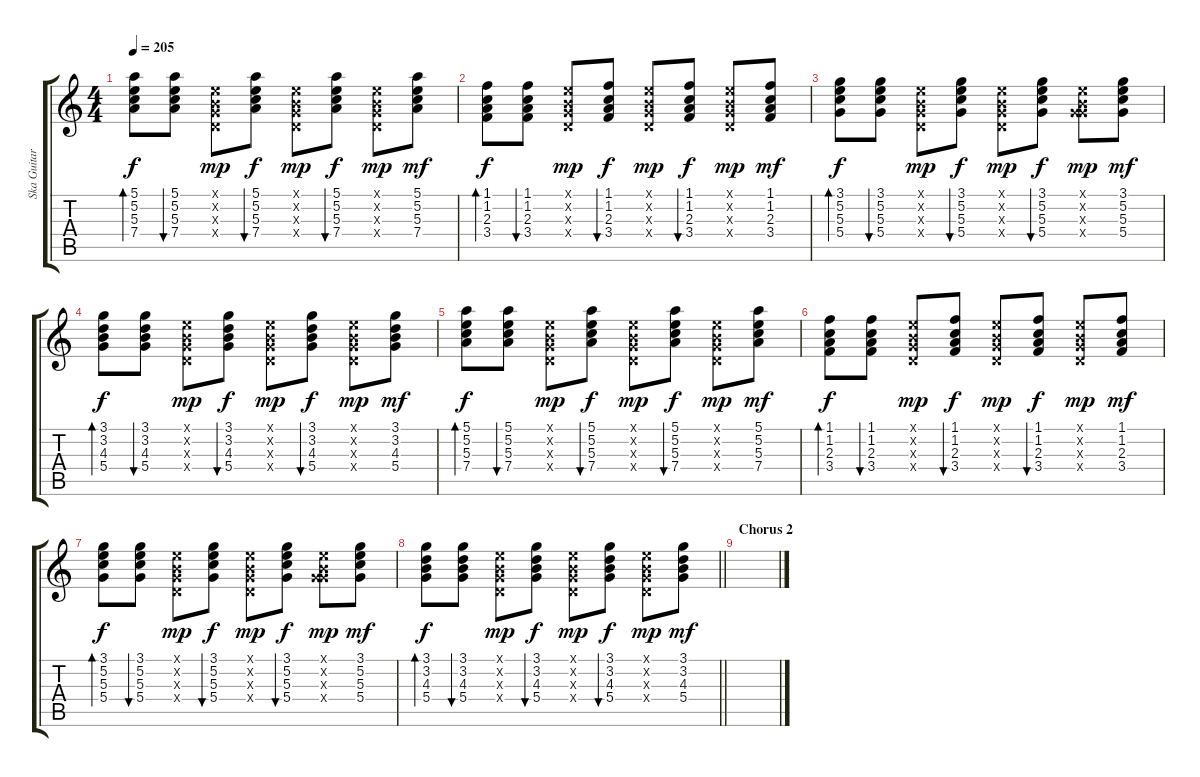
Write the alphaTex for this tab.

\track ("Ska Guitar" "Ska Guitar") {instrument electricguitarjazz}
\staff {score tabs}
\tuning (E4 B3 G3 D3 A2 E2) {hide}
\ts (4 4)
\tempo 205
\clef g2
\ks c
(5.1 5.2 5.3 7.4).8{bd 60 dy f} (5.1 5.2 5.3 7.4).8{bu 60} (0.1{x} 0.2{x} 0.3{x} 0.4{x}).8{dy mp} (5.1 5.2 5.3 7.4).8{bu 60 dy f} (0.1{x} 0.2{x} 0.3{x} 0.4{x}).8{dy mp} (5.1 5.2 5.3 7.4).8{bu 60 dy f} (0.1{x} 0.2{x} 0.3{x} 0.4{x}).8{dy mp} (5.1 5.2 5.3 7.4).8{dy mf} |
(1.1 1.2 2.3 3.4).8{bd 60 dy f} (1.1 1.2 2.3 3.4).8{bu 60} (0.1{x} 0.2{x} 0.3{x} 0.4{x}).8{dy mp} (1.1 1.2 2.3 3.4).8{bu 60 dy f} (0.1{x} 0.2{x} 0.3{x} 0.4{x}).8{dy mp} (1.1 1.2 2.3 3.4).8{bu 60 dy f} (0.1{x} 0.2{x} 0.3{x} 0.4{x}).8{dy mp} (1.1 1.2 2.3 3.4).8{dy mf} |
(3.1 5.2 5.3 5.4).8{bd 60 dy f} (3.1 5.2 5.3 5.4).8{bu 60} (0.1{x} 0.2{x} 0.3{x} 0.4{x}).8{dy mp} (3.1 5.2 5.3 5.4).8{bu 60 dy f} (0.1{x} 0.2{x} 0.3{x} 0.4{x}).8{dy mp} (3.1 5.2 5.3 5.4).8{bu 60 dy f} (0.1{x} 0.2{x} 0.3{x} 5.4{x}).8{dy mp} (3.1 5.2 5.3 5.4).8{dy mf} |
(3.1 3.2 4.3 5.4).8{bd 60 dy f} (3.1 3.2 4.3 5.4).8{bu 60} (0.1{x} 0.2{x} 0.3{x} 0.4{x}).8{dy mp} (3.1 3.2 4.3 5.4).8{bu 60 dy f} (0.1{x} 0.2{x} 0.3{x} 0.4{x}).8{dy mp} (3.1 3.2 4.3 5.4).8{bu 60 dy f} (0.1{x} 0.2{x} 0.3{x} 0.4{x}).8{dy mp} (3.1 3.2 4.3 5.4).8{dy mf} |
(5.1 5.2 5.3 7.4).8{bd 60 dy f} (5.1 5.2 5.3 7.4).8{bu 60} (0.1{x} 0.2{x} 0.3{x} 0.4{x}).8{dy mp} (5.1 5.2 5.3 7.4).8{bu 60 dy f} (0.1{x} 0.2{x} 0.3{x} 0.4{x}).8{dy mp} (5.1 5.2 5.3 7.4).8{bu 60 dy f} (0.1{x} 0.2{x} 0.3{x} 0.4{x}).8{dy mp} (5.1 5.2 5.3 7.4).8{dy mf} |
(1.1 1.2 2.3 3.4).8{bd 60 dy f} (1.1 1.2 2.3 3.4).8{bu 60} (0.1{x} 0.2{x} 0.3{x} 0.4{x}).8{dy mp} (1.1 1.2 2.3 3.4).8{bu 60 dy f} (0.1{x} 0.2{x} 0.3{x} 0.4{x}).8{dy mp} (1.1 1.2 2.3 3.4).8{bu 60 dy f} (0.1{x} 0.2{x} 0.3{x} 0.4{x}).8{dy mp} (1.1 1.2 2.3 3.4).8{dy mf} |
(3.1 5.2 5.3 5.4).8{bd 60 dy f} (3.1 5.2 5.3 5.4).8{bu 60} (0.1{x} 0.2{x} 0.3{x} 0.4{x}).8{dy mp} (3.1 5.2 5.3 5.4).8{bu 60 dy f} (0.1{x} 0.2{x} 0.3{x} 0.4{x}).8{dy mp} (3.1 5.2 5.3 5.4).8{bu 60 dy f} (0.1{x} 0.2{x} 0.3{x} 5.4{x}).8{dy mp} (3.1 5.2 5.3 5.4).8{dy mf} |
\barLineRight lightlight
(3.1 3.2 4.3 5.4).8{bd 60 dy f} (3.1 3.2 4.3 5.4).8{bu 60} (0.1{x} 0.2{x} 0.3{x} 0.4{x}).8{dy mp} (3.1 3.2 4.3 5.4).8{bu 60 dy f} (0.1{x} 0.2{x} 0.3{x} 0.4{x}).8{dy mp} (3.1 3.2 4.3 5.4).8{bu 60 dy f} (0.1{x} 0.2{x} 0.3{x} 0.4{x}).8{dy mp} (3.1 3.2 4.3 5.4).8{dy mf} |
\section ("" "Chorus 2")
